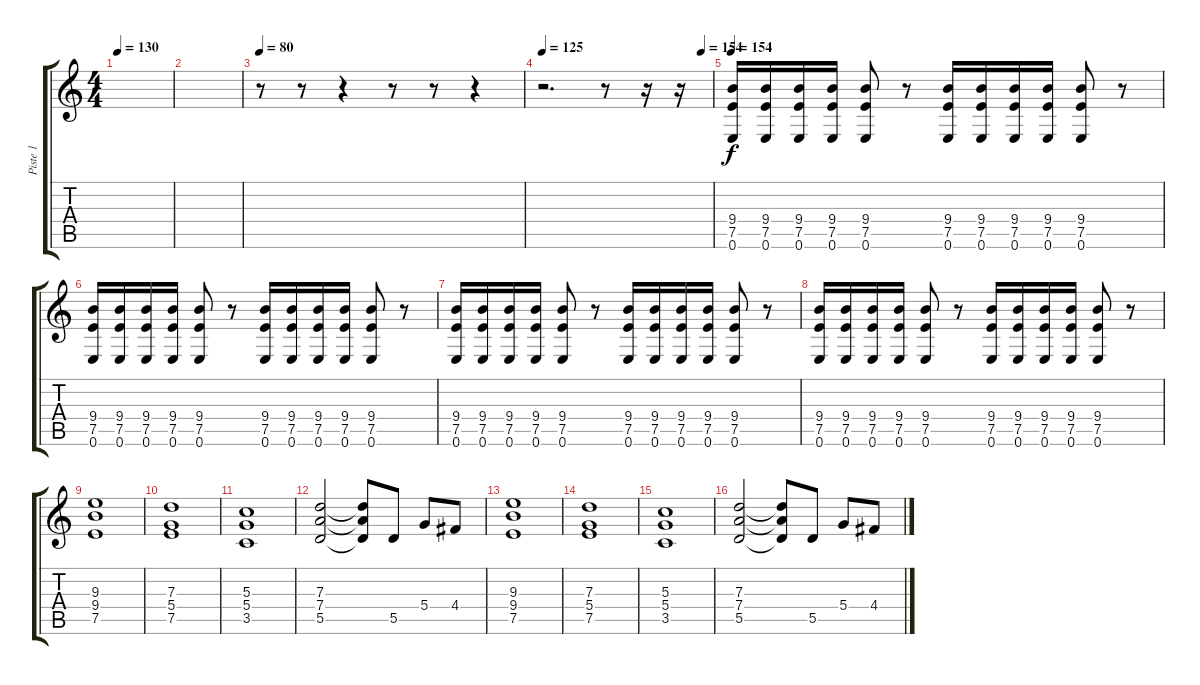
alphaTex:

\track ("Piste 1" "Piste 1") {instrument distortionguitar}
\staff {score tabs}
\tuning (E4 B3 G3 D3 A2 E2) {hide}
\ts (4 4)
\tempo 130
\clef g2
\ks c
|
|
\tempo 80
r.8{volume 14} r.8 r.4 r.8 r.8 r.4 |
\tempo 125
\tempo (154 0.9375)
r.2{d} r.8 r.16 r.16 |
\tempo 154
(9.4 7.5 0.6).16{volume 14 instrument distortionguitar} (9.4 7.5 0.6).16 (9.4 7.5 0.6).16 (9.4 7.5 0.6).16 (9.4 7.5 0.6).8 r.8 (9.4 7.5 0.6).16 (9.4 7.5 0.6).16 (9.4 7.5 0.6).16 (9.4 7.5 0.6).16 (9.4 7.5 0.6).8 r.8 |
(9.4 7.5 0.6).16 (9.4 7.5 0.6).16 (9.4 7.5 0.6).16 (9.4 7.5 0.6).16 (9.4 7.5 0.6).8 r.8 (9.4 7.5 0.6).16 (9.4 7.5 0.6).16 (9.4 7.5 0.6).16 (9.4 7.5 0.6).16 (9.4 7.5 0.6).8 r.8 |
(9.4 7.5 0.6).16 (9.4 7.5 0.6).16 (9.4 7.5 0.6).16 (9.4 7.5 0.6).16 (9.4 7.5 0.6).8 r.8 (9.4 7.5 0.6).16 (9.4 7.5 0.6).16 (9.4 7.5 0.6).16 (9.4 7.5 0.6).16 (9.4 7.5 0.6).8 r.8 |
(9.4 7.5 0.6).16 (9.4 7.5 0.6).16 (9.4 7.5 0.6).16 (9.4 7.5 0.6).16 (9.4 7.5 0.6).8 r.8 (9.4 7.5 0.6).16 (9.4 7.5 0.6).16 (9.4 7.5 0.6).16 (9.4 7.5 0.6).16 (9.4 7.5 0.6).8 r.8 |
(9.3 9.4 7.5).1 |
(7.3 5.4 7.5).1 |
(5.3 5.4 3.5).1 |
(7.3 7.4 5.5).2 (7.3{t} 7.4{t} 5.5{t}).8 5.5.8 5.4.8 4.4.8 |
(9.3 9.4 7.5).1 |
(7.3 5.4 7.5).1 |
(5.3 5.4 3.5).1 |
(7.3 7.4 5.5).2 (7.3{t} 7.4{t} 5.5{t}).8 5.5.8 5.4.8 4.4.8
